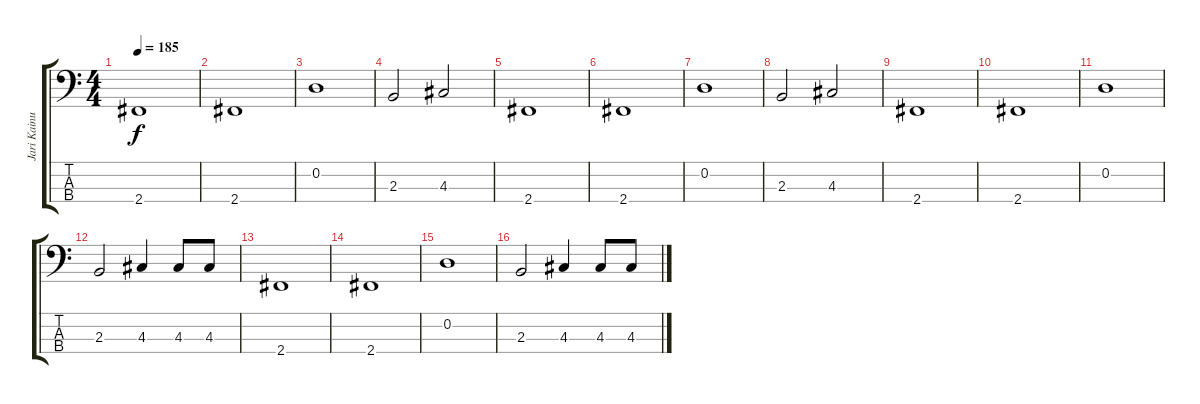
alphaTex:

\track ("Jari Kainulainen" "Jari Kainu") {instrument electricbassfinger}
\staff {score tabs}
\tuning (G2 D2 A1 E1) {hide}
\ts (4 4)
\tempo 185
\clef f4
\ks c
2.4.1{dy f instrument electricbassfinger} |
2.4.1 |
0.2.1 |
2.3.2 4.3.2 |
2.4.1 |
2.4.1 |
0.2.1 |
2.3.2 4.3.2 |
2.4.1 |
2.4.1 |
0.2.1 |
2.3.2 4.3.4 4.3.8 4.3.8 |
2.4.1 |
2.4.1 |
0.2.1 |
2.3.2 4.3.4 4.3.8 4.3.8
